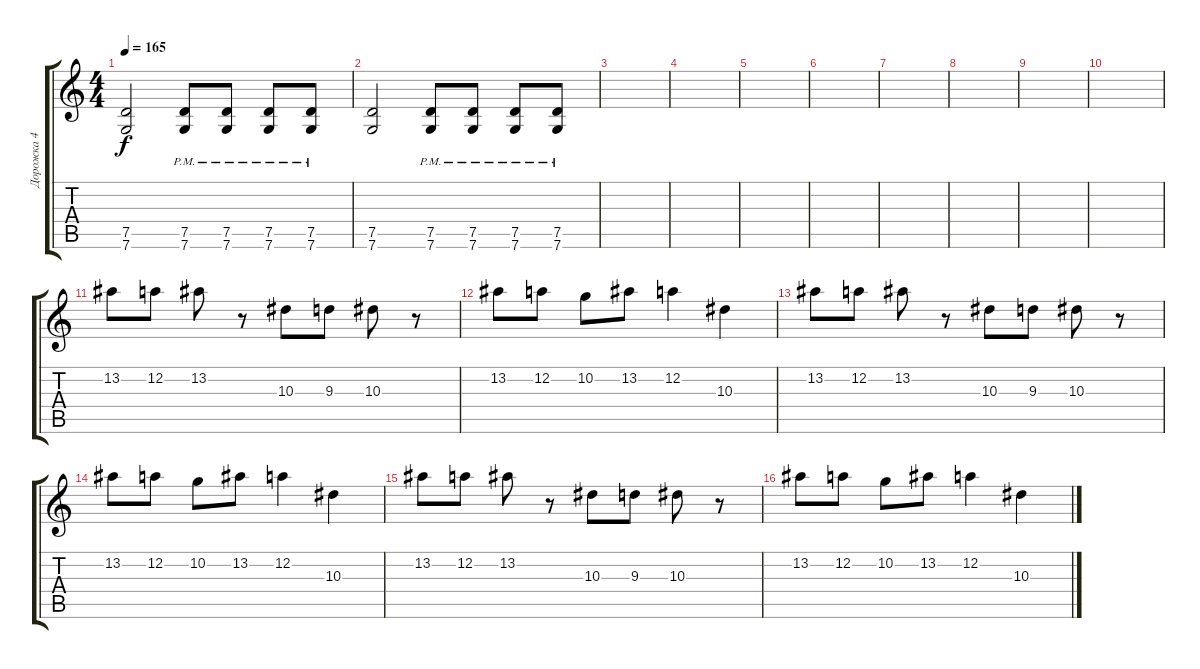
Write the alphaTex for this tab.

\track ("Дорожка 4" "Дорожка 4") {instrument distortionguitar}
\staff {score tabs}
\tuning (D4 A3 F3 C3 G2 C2) {hide}
\ts (4 4)
\tempo 165
\clef g2
\ks c
(7.5 7.6).2{dy f} (7.5{pm} 7.6{pm}).8 (7.5{pm} 7.6{pm}).8 (7.5{pm} 7.6{pm}).8 (7.5{pm} 7.6{pm}).8 |
(7.5 7.6).2 (7.5{pm} 7.6{pm}).8 (7.5{pm} 7.6{pm}).8 (7.5{pm} 7.6{pm}).8 (7.5{pm} 7.6{pm}).8 |
|
|
|
|
|
|
|
|
13.2.8 12.2.8 13.2.8 r.8 10.3.8 9.3.8 10.3.8 r.8 |
13.2.8 12.2.8 10.2.8 13.2.8 12.2.4 10.3.4 |
13.2.8 12.2.8 13.2.8 r.8 10.3.8 9.3.8 10.3.8 r.8 |
13.2.8 12.2.8 10.2.8 13.2.8 12.2.4 10.3.4 |
13.2.8 12.2.8 13.2.8 r.8 10.3.8 9.3.8 10.3.8 r.8 |
13.2.8 12.2.8 10.2.8 13.2.8 12.2.4 10.3.4
